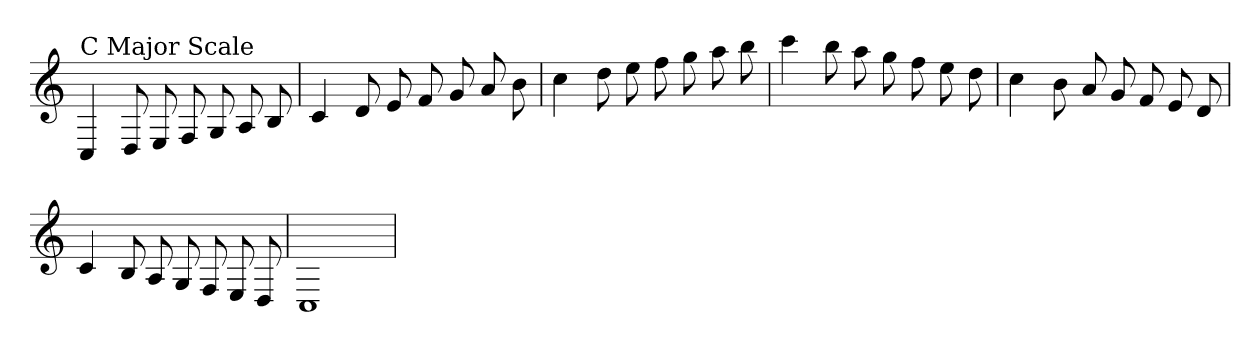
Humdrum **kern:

**kern
*part1
*staff1
*clefG2
*k[]
*C:
=
!LO:TX:a:t=C Major Scale
4C
8D
8E
8F
8G
8A
8B
=
4c
8d
8e
8f
8g
8a
8b
=
4cc
8dd
8ee
8ff
8gg
8aa
8bb
=
4ccc
8bb
8aa
8gg
8ff
8ee
8dd
=
4cc
8b
8a
8g
8f
8e
8d
=
4c
8B
8A
8G
8F
8E
8D
=
1C
=
*-
